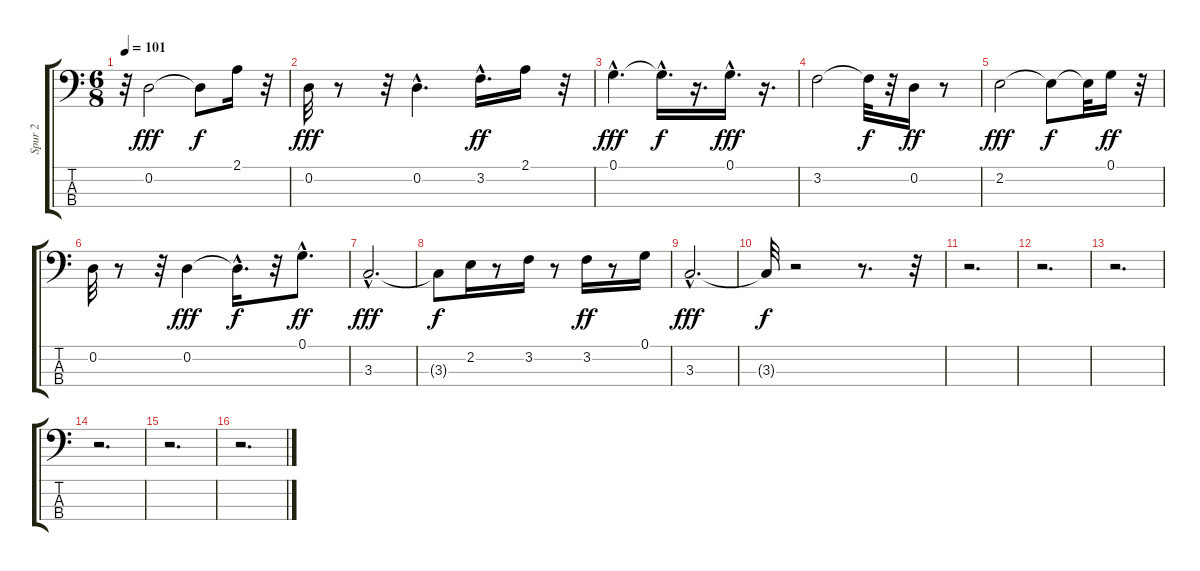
\track ("Spur 2" "Spur 2") {instrument electricbassfinger}
\staff {score tabs}
\tuning (G2 D2 A1 E1) {hide}
\ts (6 8)
\tempo 101
\clef f4
\ks c
r.32{dy ff} 0.2.2{dy fff} 0.2{t}.8{dy f} 2.1.16 r.32 |
0.2.32{dy fff} r.8 r.32 0.2{hac}.4{d} 3.2{hac}.16{d dy ff} 2.1.16 r.32 |
0.1{hac}.4{d dy fff} 0.1{hac t}.16{d dy f} r.16{d} 0.1{hac}.16{d dy fff} r.16{d} |
3.2.2 3.2{t}.32{dy f} r.32 0.2.16{dy ff} r.8 |
2.2.2{dy fff} 2.2{t}.8{dy f} 2.2{t}.32 0.1.16{dy ff} r.32 |
0.2.32 r.8 r.32 0.2.4{dy fff} 0.2{hac t}.16{d dy f} r.32 0.1{hac}.8{d dy ff} |
3.3{hac}.2{d dy fff} |
3.3{t}.8{dy f} 2.2.16 r.8 3.2.16 r.8 3.2.16{dy ff} r.8 0.1.16 |
3.3{hac}.2{d dy fff} |
3.3{t}.32{dy f} r.2 r.8{d} r.32 |
r.2{d} |
r.2{d} |
r.2{d} |
r.2{d} |
r.2{d} |
r.2{d}
